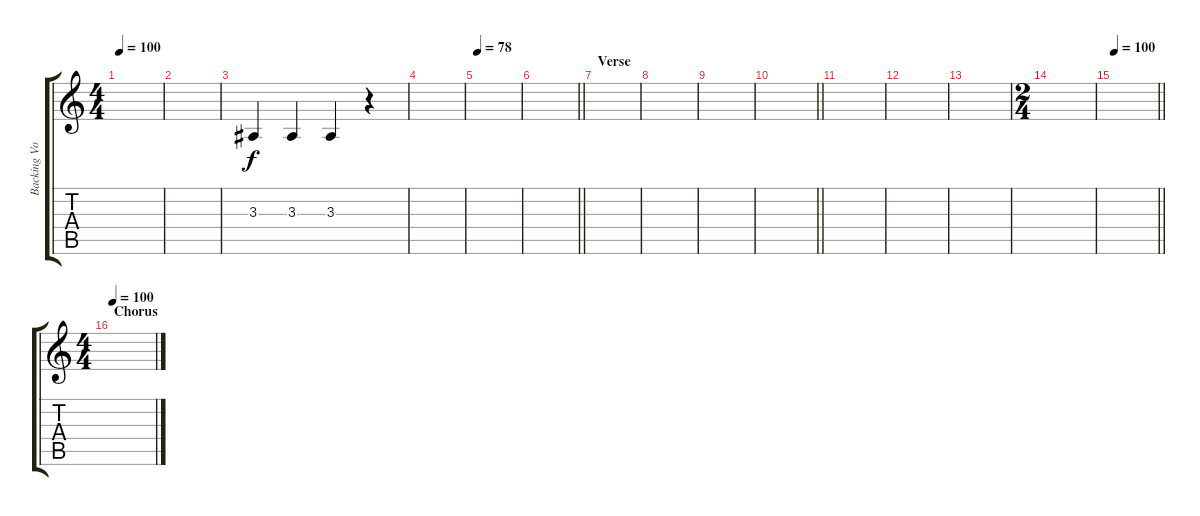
\track ("Backing Vox" "Backing Vo") {instrument clarinet}
\staff {score tabs}
\tuning (E4 B3 G3 D3 A2 E2) {hide}
\ts (4 4)
\tempo 100
\clef g2
\ks c
|
|
3.3.4 3.3.4 3.3.4 r.4 |
|
\tempo 78
|
\barLineRight lightlight
|
\section ("" "Verse")
|
|
|
\barLineRight lightlight
|
|
|
|
\ts (2 4)
|
\tempo 100
\barLineRight lightlight
|
\ts (4 4)
\section ("" "Chorus")
\tempo 100
